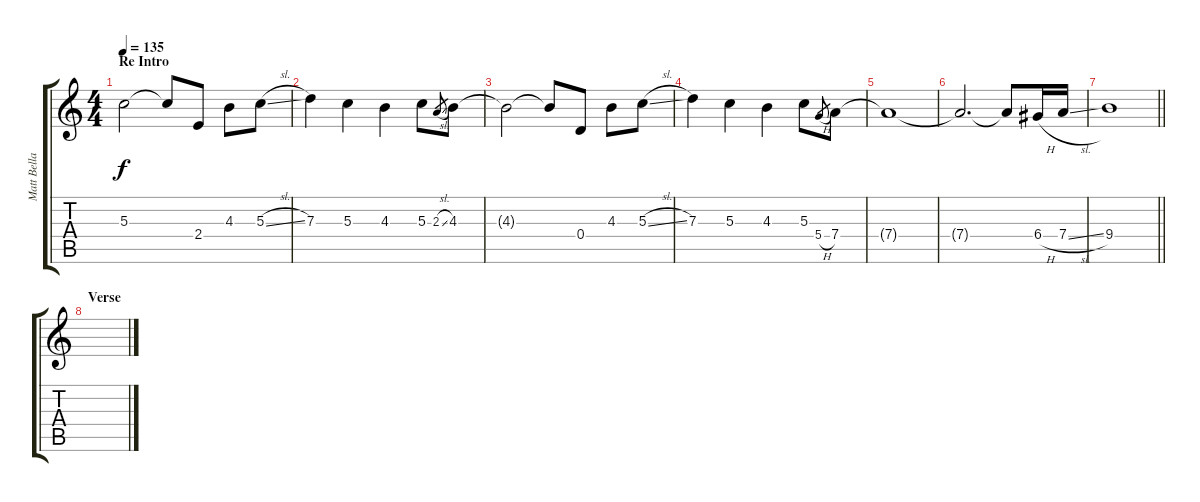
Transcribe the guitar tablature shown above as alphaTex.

\track ("Matt Bellamy (Guitar)" "Matt Bella") {instrument distortionguitar}
\staff {score tabs}
\tuning (E4 B3 G3 D3 A2 E2) {hide}
\ts (4 4)
\section ("" "Re Intro")
\tempo 135
\clef g2
\ks c
5.3.2{dy f} 5.3{t}.8 2.4.8 4.3.8 5.3{sl}.8 |
7.3.4 5.3.4 4.3.4 5.3.8 2.3{sl}.8{gr} 4.3.8 |
4.3{t}.2 4.3{t}.8 0.4.8 4.3.8 5.3{sl}.8 |
7.3.4 5.3.4 4.3.4 5.3.8 5.4{h}.8{gr} 7.4.8 |
7.4{t}.1 |
7.4{t}.2{d} 7.4{t}.8 6.4{h}.16 7.4{sl}.16 |
\barLineRight lightlight
9.4.1 |
\section ("" "Verse")
